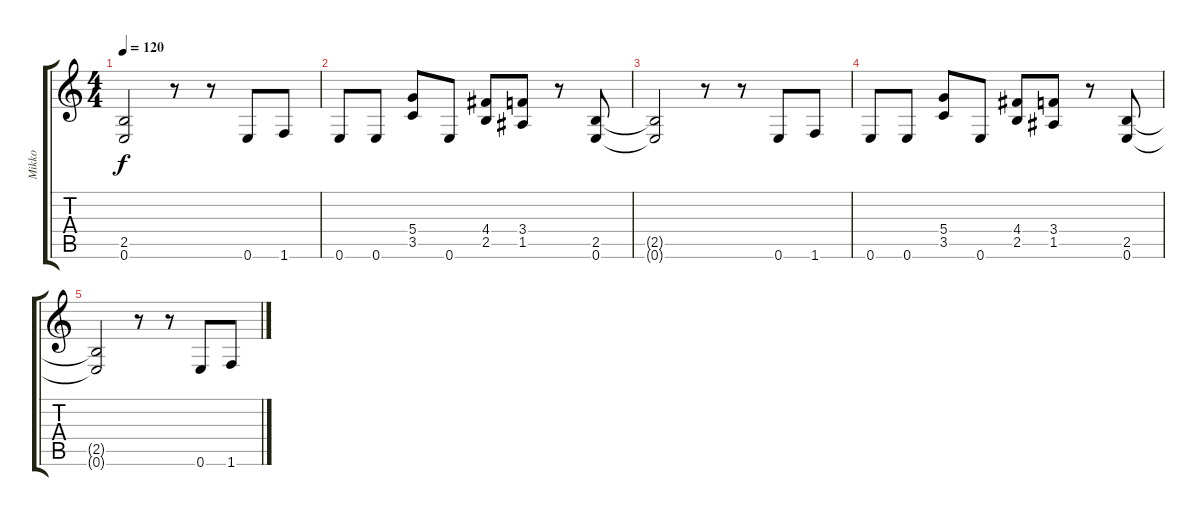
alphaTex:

\track ("Mikko" "Mikko") {instrument distortionguitar}
\staff {score tabs}
\tuning (E4 B3 G3 D3 A2 E2) {hide}
\ts (4 4)
\tempo 120
\clef g2
\ks c
(2.5{t} 0.6{t}).2{dy f} r.8 r.8 0.6.8 1.6.8 |
0.6.8{volume 0} 0.6.8 (5.4 3.5).8 0.6.8 (4.4 2.5).8 (3.4 1.5).8 r.8 (2.5 0.6).8 |
(2.5{t} 0.6{t}).2 r.8 r.8 0.6.8 1.6.8 |
0.6.8 0.6.8 (5.4 3.5).8 0.6.8 (4.4 2.5).8 (3.4 1.5).8 r.8 (2.5 0.6).8 |
(2.5{t} 0.6{t}).2 r.8 r.8 0.6.8 1.6.8
